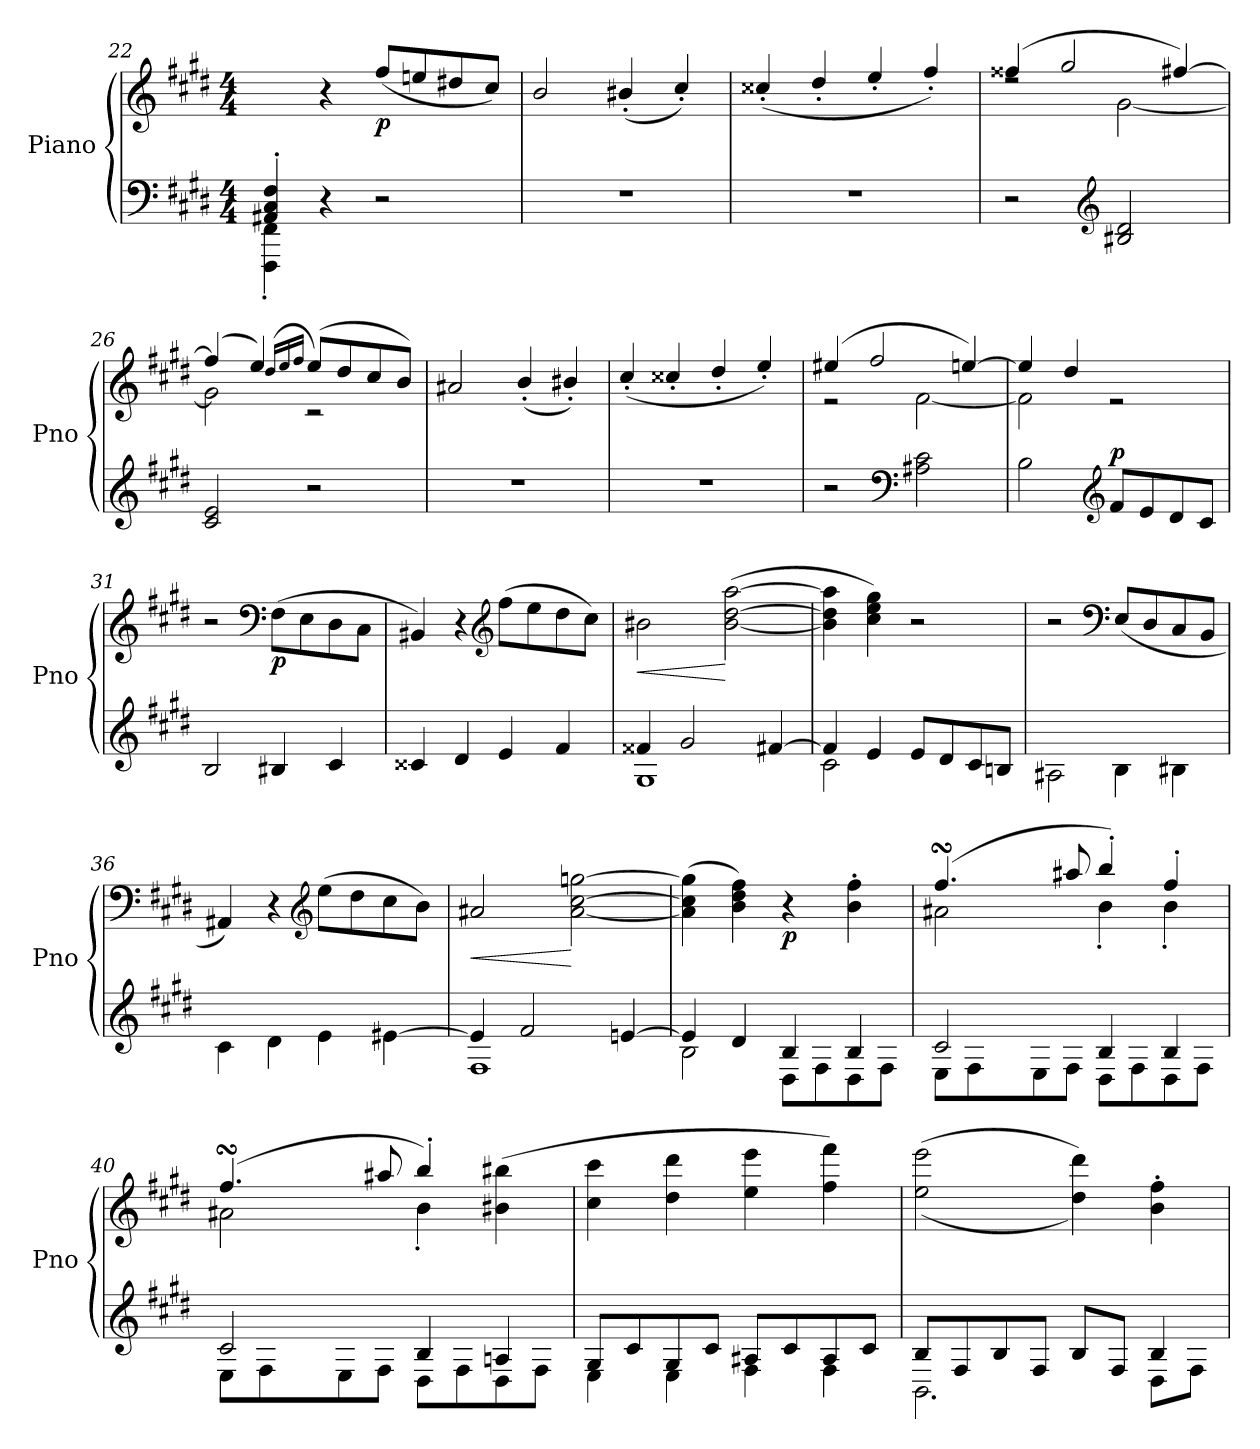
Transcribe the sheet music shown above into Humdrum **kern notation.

**kern	**kern	**dynam
*part1	*part1	*part1
*staff2	*staff1	*staff1/2
*I"Piano	*	*
*I'Pno	*	*
!!LO:PB:g=z
*clefF4	*clefG2	*
*k[f#c#g#d#]	*k[f#c#g#d#]	*
*M4/4	*M4/4	*
=22	=22	=22
*^	*	*
4AA#X/' 4C#/' 4F#/'	4FFF#\' 4FF#\'	4ryy	.
2.ryy	4r	4r	.
!	!	!	!LO:DY:b
.	2r	(8ff#/L	p
.	.	8een/	.
.	.	8dd#X/	.
.	.	8cc#/J)	.
*v	*v	*	*
=23	=23	=23
1r	2b/	.
.	(4b#X'/	.
.	4cc#'/)	.
=24	=24	=24
1r	(4cc##X'/	.
.	4dd#'/	.
.	4ee'/	.
.	4ff#'/)	.
=25	=25	=25
*	*^	*
2r	(4ff##X/	2rdd	.
.	2gg#/	.	.
*clefG2	*	*	*
2B#X/ 2d#/	.	[2g#\	.
.	[4ff#X/)	.	.
=26	=26	=26	=26
2c#/ 2e/	(4ff#/]	2g#\]	.
.	4ee/)	.	.
.	(16qdd#/LL	.	.
.	16qee/	.	.
.	16qff#/JJ	.	.
2r	(8ee/L)	2r	.
.	8dd#/	.	.
.	8cc#/	.	.
.	8b/J)	.	.
*	*v	*v	*
=27	=27	=27
1r	2a#X/	.
.	(4b'/	.
.	4b#X'/)	.
=28	=28	=28
1r	(4cc#'/	.
.	4cc##X'/	.
.	4dd#'/	.
.	4ee'/)	.
!!LO:LB:g=z
=29	=29	=29
*	*^	*
2r	(4ee#X/	2r	.
.	2ff#/	.	.
*clefF4	*	*	*
2A#X\ 2c#\	.	[2f#\	.
.	[4een/)	.	.
=30	=30	=30	=30
2B\	4ee/]	2f#\]	.
.	4dd#/	.	.
*clefG2	*	*	*
!	!	!	!LO:DY:a=2
8f#/L	2re	2ryy	p
8e/	.	.	.
8d#/	.	.	.
8c#/J	.	.	.
*	*v	*v	*
=31	=31	=31
2B/	2r	.
*	*clefF4	*
!	!	!LO:DY:b
4B#X/	(8F#\L	p
.	8E\	.
4c#/	8D#\	.
.	8C#\J	.
=32	=32	=32
4c##X/	4BB#X/)	.
4d#/	4r	.
*	*clefG2	*
4e/	(8ff#\L	.
.	8ee\	.
4f#/	8dd#\	.
.	8cc#\J)	.
=33	=33	=33
*^	*	*
!	!	!	!LO:HP:b
4f##X/	1G#	2b#X\	<
2g#/	.	.	.
.	.	([2b#\ [2dd#\ [2aa\	[
[4f#X/	.	.	.
=34	=34	=34	=34
4f#/]	2c#\	4b#\] 4dd#\] 4aa\]	.
4e/	.	4cc#\ 4ee\ 4gg#\)	.
8e/L	2ryy	2r	.
8d#/	.	.	.
8c#/	.	.	.
8Bn/J	.	.	.
*v	*v	*	*
!!LO:LB:g=z
=35	=35	=35
2A#X\	2r	.
*	*clefF4	*
4B\	(8E/L	.
.	8D#/	.
4B#X\	8C#/	.
.	8BB/J	.
=36	=36	=36
4c#\	4AA#X/)	.
4d#\	4r	.
*	*clefG2	*
4e\	(8ee\L	.
.	8dd#\	.
[4e#X\	8cc#\	.
.	8b\J)	.
=37	=37	=37
*^	*	*
!	!	!	!LO:HP:b
4e#/]	1F#	2a#X/	<
2f#/	.	.	.
.	.	[2a#\ [2cc#\ [2ggn\	[
[4en/	.	.	.
=38	=38	=38	=38
4e/]	2B\	(4a#\] 4cc#\] 4gg\]	.
4d#/	.	4b\ 4dd#\ 4ff#\)	.
!	!	!	!LO:DY:b
4B/	8D#\L	4r	p
.	8F#\	.	.
4B/	8D#\	4b\' 4ff#\'	.
.	8F#\J	.	.
=39	=39	=39	=39
*	*	*^	*
*	*	*	*^	*
2c#/	8E\L	(4.ff#sSSS/	2a#X\	8ryy	.
*	*	*	*	*Xtuplet	*
.	8F#\	.	.	24gg#!yy	.
.	.	.	.	24ff#!yy	.
.	.	.	.	24ee#X!yy	.
.	8E\	.	.	8ff#!yy	.
.	8F#\J	8aa#X/	.	2ryy	.
4B/	8D#\L	4bb'/)	4b'\	.	.
.	8F#\	.	.	.	.
4B/	8D#\	4ff#'/	4b'\	.	.
.	8F#\J	.	.	8ryy	.
=40	=40	=40	=40	=40	=40
2c#/	8E\L	(4.ff#sSSS/	2a#X\	8ryy	.
.	8F#\	.	.	24gg#!yy	.
.	.	.	.	24ff#!yy	.
.	.	.	.	24ee#X!yy	.
.	8E\	.	.	8ff#!yy	.
.	8F#\J	8aa#X/	.	2ryy	.
4B/	8D#\L	4bb'/)	4b'\	.	.
.	8F#\	.	.	.	.
4An/	8D#\	(>4b#X\ 4bb#X\	4ryy	.	.
.	8F#\J	.	.	8ryy	.
*	*	*v	*v	*v	*
!!LO:LB:g=z
=41	=41	=41	=41
8G#/L	4E\	4cc#\ 4ccc#\	.
8c#/	.	.	.
8G#/	4E\	4dd#\ 4ddd#\	.
8c#/J	.	.	.
8A#X/L	4F#\	4ee\ 4eee\	.
8c#/	.	.	.
8A#/	4F#\	4ff#\ 4fff#\)	.
8c#/J	.	.	.
=42	=42	=42	=42
8B/L	2.BB\	((2ee\ 2eee\	.
8F#/	.	.	.
8B/	.	.	.
8F#/J	.	.	.
8B/L	.	4dd#\ 4ddd#\))	.
8F#/J	.	.	.
4B/	8D#\L	4b\' 4ff#\'	.
.	8F#\J	.	.
*v	*v	*	*
=	=	=
*-	*-	*-
